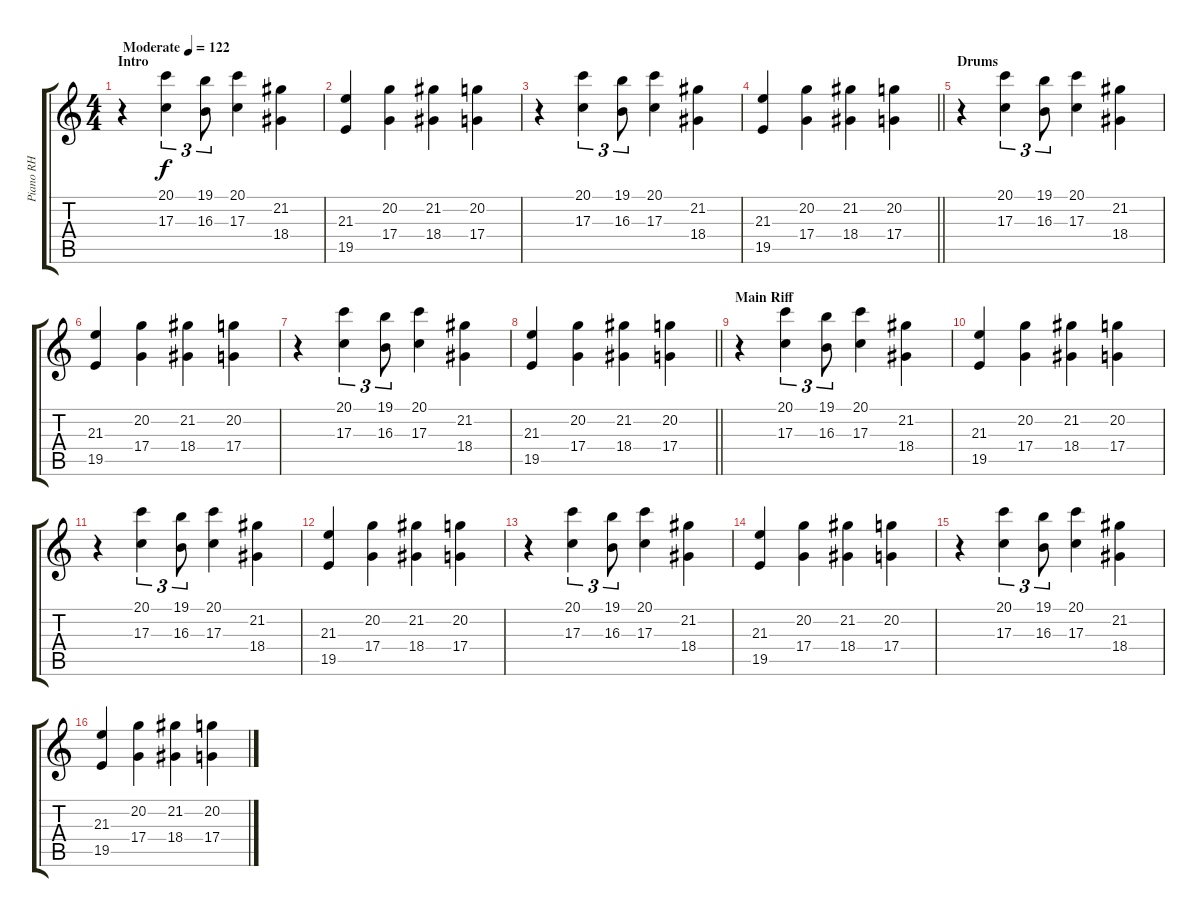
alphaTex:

\track ("Piano RH" "Piano RH") {instrument acousticgrandpiano}
\staff {score tabs}
\tuning (E4 B3 G3 D3 A2 E2) {hide}
\ts (4 4)
\section ("" "Intro")
\tempo (122 "Moderate")
\clef g2
\ks c
r.4{dy f instrument acousticgrandpiano} (20.1 17.3).4{tu (3 2)} (19.1 16.3).8{tu (3 2)} (20.1 17.3).4 (21.2 18.4).4 |
(21.3 19.5).4 (20.2 17.4).4 (21.2 18.4).4 (20.2 17.4).4 |
r.4 (20.1 17.3).4{tu (3 2)} (19.1 16.3).8{tu (3 2)} (20.1 17.3).4 (21.2 18.4).4 |
\barLineRight lightlight
(21.3 19.5).4 (20.2 17.4).4 (21.2 18.4).4 (20.2 17.4).4 |
\section ("" "Drums")
r.4 (20.1 17.3).4{tu (3 2)} (19.1 16.3).8{tu (3 2)} (20.1 17.3).4 (21.2 18.4).4 |
(21.3 19.5).4 (20.2 17.4).4 (21.2 18.4).4 (20.2 17.4).4 |
r.4 (20.1 17.3).4{tu (3 2)} (19.1 16.3).8{tu (3 2)} (20.1 17.3).4 (21.2 18.4).4 |
\barLineRight lightlight
(21.3 19.5).4 (20.2 17.4).4 (21.2 18.4).4 (20.2 17.4).4 |
\section ("" "Main Riff")
r.4 (20.1 17.3).4{tu (3 2)} (19.1 16.3).8{tu (3 2)} (20.1 17.3).4 (21.2 18.4).4 |
(21.3 19.5).4 (20.2 17.4).4 (21.2 18.4).4 (20.2 17.4).4 |
r.4 (20.1 17.3).4{tu (3 2)} (19.1 16.3).8{tu (3 2)} (20.1 17.3).4 (21.2 18.4).4 |
(21.3 19.5).4 (20.2 17.4).4 (21.2 18.4).4 (20.2 17.4).4 |
r.4 (20.1 17.3).4{tu (3 2)} (19.1 16.3).8{tu (3 2)} (20.1 17.3).4 (21.2 18.4).4 |
(21.3 19.5).4 (20.2 17.4).4 (21.2 18.4).4 (20.2 17.4).4 |
r.4 (20.1 17.3).4{tu (3 2)} (19.1 16.3).8{tu (3 2)} (20.1 17.3).4 (21.2 18.4).4 |
(21.3 19.5).4 (20.2 17.4).4 (21.2 18.4).4 (20.2 17.4).4
